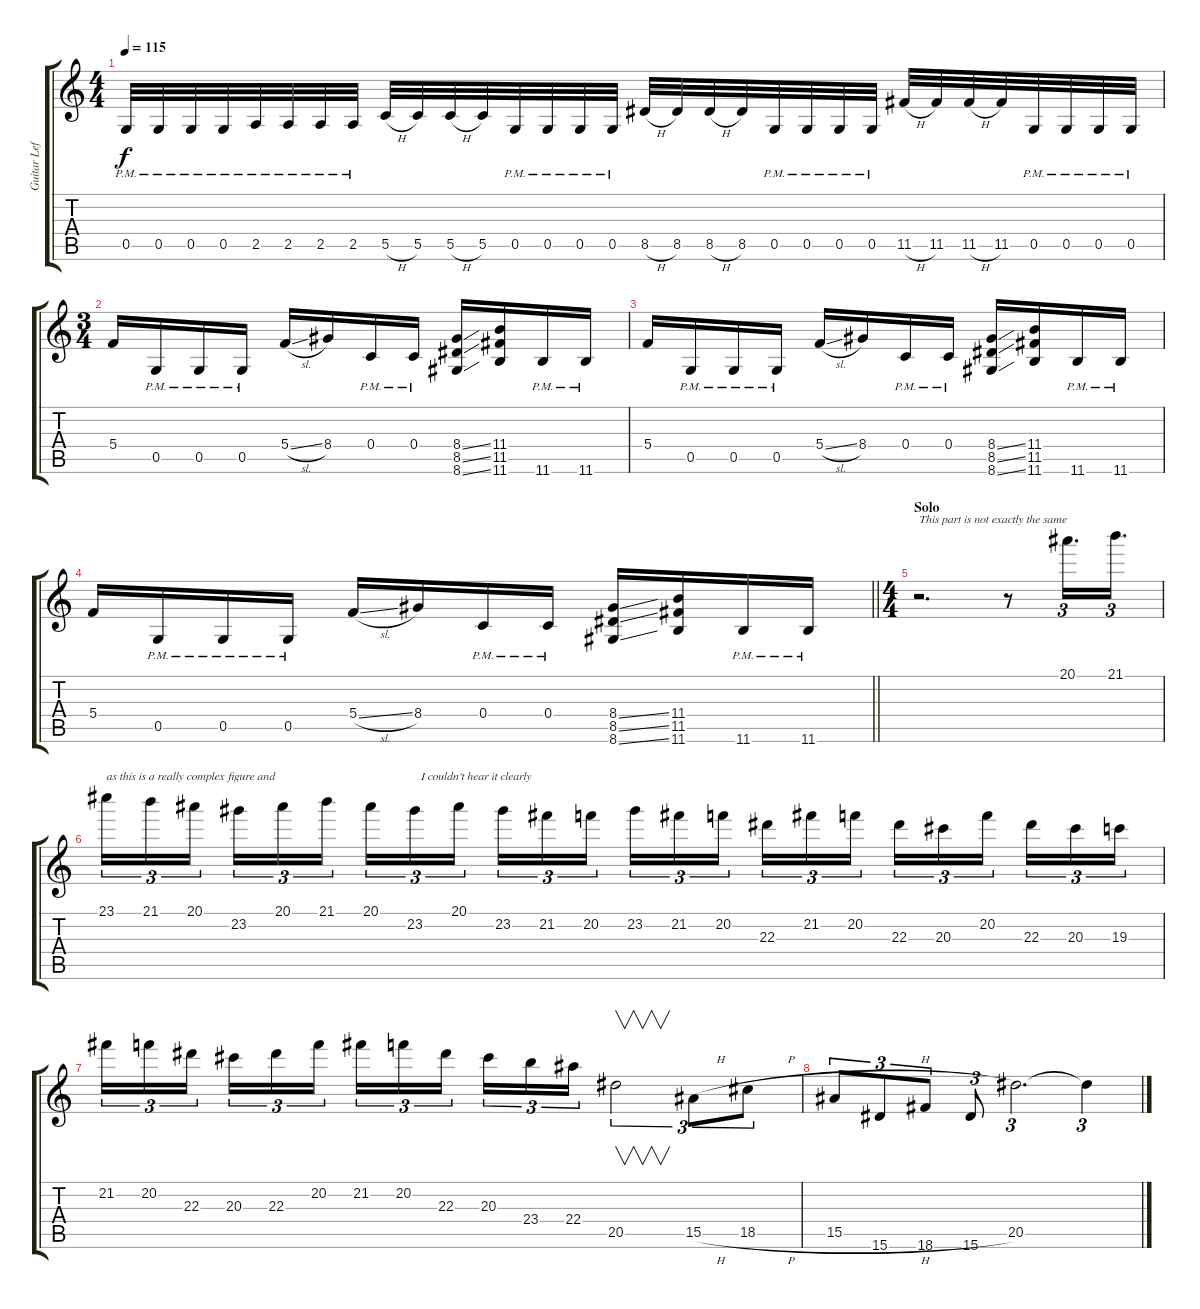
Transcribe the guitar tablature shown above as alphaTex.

\track ("Guitar Left" "Guitar Lef") {instrument distortionguitar}
\staff {score tabs}
\tuning (D4 A3 F3 C3 G2 C2) {hide}
\ts (4 4)
\tempo 115
\clef g2
\ks c
0.5{pm}.32{dy f} 0.5{pm}.32 0.5{pm}.32 0.5{pm}.32 2.5{pm}.32 2.5{pm}.32 2.5{pm}.32 2.5{pm}.32 5.5{h}.32 5.5.32 5.5{h}.32 5.5.32 0.5{pm}.32 0.5{pm}.32 0.5{pm}.32 0.5{pm}.32 8.5{h}.32 8.5.32 8.5{h}.32 8.5.32 0.5{pm}.32 0.5{pm}.32 0.5{pm}.32 0.5{pm}.32 11.5{h}.32 11.5.32 11.5{h}.32 11.5.32 0.5{pm}.32 0.5{pm}.32 0.5{pm}.32 0.5{pm}.32 |
\ts (3 4)
5.4.16 0.5{pm}.16 0.5{pm}.16 0.5{pm}.16 5.4{sl}.16 8.4.16 0.4{pm}.16 0.4{pm}.16 (8.4{ss} 8.5{ss} 8.6{ss}).16 (11.4 11.5 11.6).16 11.6{pm}.16 11.6{pm}.16 |
5.4.16 0.5{pm}.16 0.5{pm}.16 0.5{pm}.16 5.4{sl}.16 8.4.16 0.4{pm}.16 0.4{pm}.16 (8.4{ss} 8.5{ss} 8.6{ss}).16 (11.4 11.5 11.6).16 11.6{pm}.16 11.6{pm}.16 |
\barLineRight lightlight
5.4.16 0.5{pm}.16 0.5{pm}.16 0.5{pm}.16 5.4{sl}.16 8.4.16 0.4{pm}.16 0.4{pm}.16 (8.4{ss} 8.5{ss} 8.6{ss}).16 (11.4 11.5 11.6).16 11.6{pm}.16 11.6{pm}.16 |
\ts (4 4)
\section ("" "Solo")
r.2{d txt "This part is not exactly the same"} r.8 20.1.16{d tu (3 2)} 21.1.16{d tu (3 2)} |
23.1.16{tu (3 2) txt "as this is a really complex figure and "} 21.1.16{tu (3 2)} 20.1.16{tu (3 2) beam splitsecondary} 23.2.16{tu (3 2)} 20.1.16{tu (3 2)} 21.1.16{tu (3 2)} 20.1.16{tu (3 2)} 23.2.16{tu (3 2) txt "  I couldn't hear it clearly "} 20.1.16{tu (3 2) beam splitsecondary} 23.2.16{tu (3 2)} 21.2.16{tu (3 2)} 20.2.16{tu (3 2)} 23.2.16{tu (3 2)} 21.2.16{tu (3 2)} 20.2.16{tu (3 2) beam splitsecondary} 22.3.16{tu (3 2)} 21.2.16{tu (3 2)} 20.2.16{tu (3 2)} 22.3.16{tu (3 2)} 20.3.16{tu (3 2)} 20.2.16{tu (3 2) beam splitsecondary} 22.3.16{tu (3 2)} 20.3.16{tu (3 2)} 19.3.16{tu (3 2)} |
21.2.16{tu (3 2)} 20.2.16{tu (3 2)} 22.3.16{tu (3 2) beam splitsecondary} 20.3.16{tu (3 2)} 22.3.16{tu (3 2)} 20.2.16{tu (3 2)} 21.2.16{tu (3 2)} 20.2.16{tu (3 2)} 22.3.16{tu (3 2) beam splitsecondary} 20.3.16{tu (3 2)} 23.4.16{tu (3 2)} 22.4.16{tu (3 2)} 20.5.2{v tu (3 2)} 15.5{h}.8{tu (3 2)} 18.5{h}.8{tu (3 2)} |
15.5{h}.8{tu (3 2)} 15.6.8{tu (3 2)} 18.6.8{tu (3 2)} 15.6.8{tu (3 2)} 20.5.2{d tu (3 2)} 20.5{t}.4{tu (3 2)}
